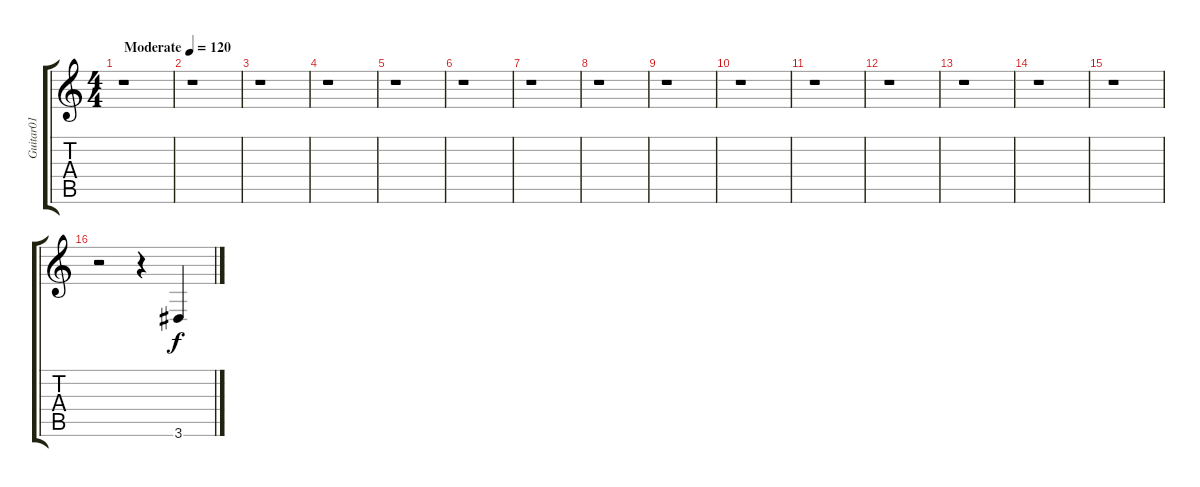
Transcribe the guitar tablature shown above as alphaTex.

\track ("Guitar01" "Guitar01") {instrument overdrivenguitar}
\staff {score tabs}
\tuning (D4 A3 F3 C3 G2 C2) {hide}
\ts (4 4)
\tempo (120 "Moderate")
\clef g2
\ks c
r.1{dy f instrument overdrivenguitar} |
r.1 |
r.1 |
r.1 |
r.1 |
r.1 |
r.1 |
r.1 |
r.1 |
r.1 |
r.1 |
r.1 |
r.1 |
r.1 |
r.1 |
r.2 r.4 3.6.4
